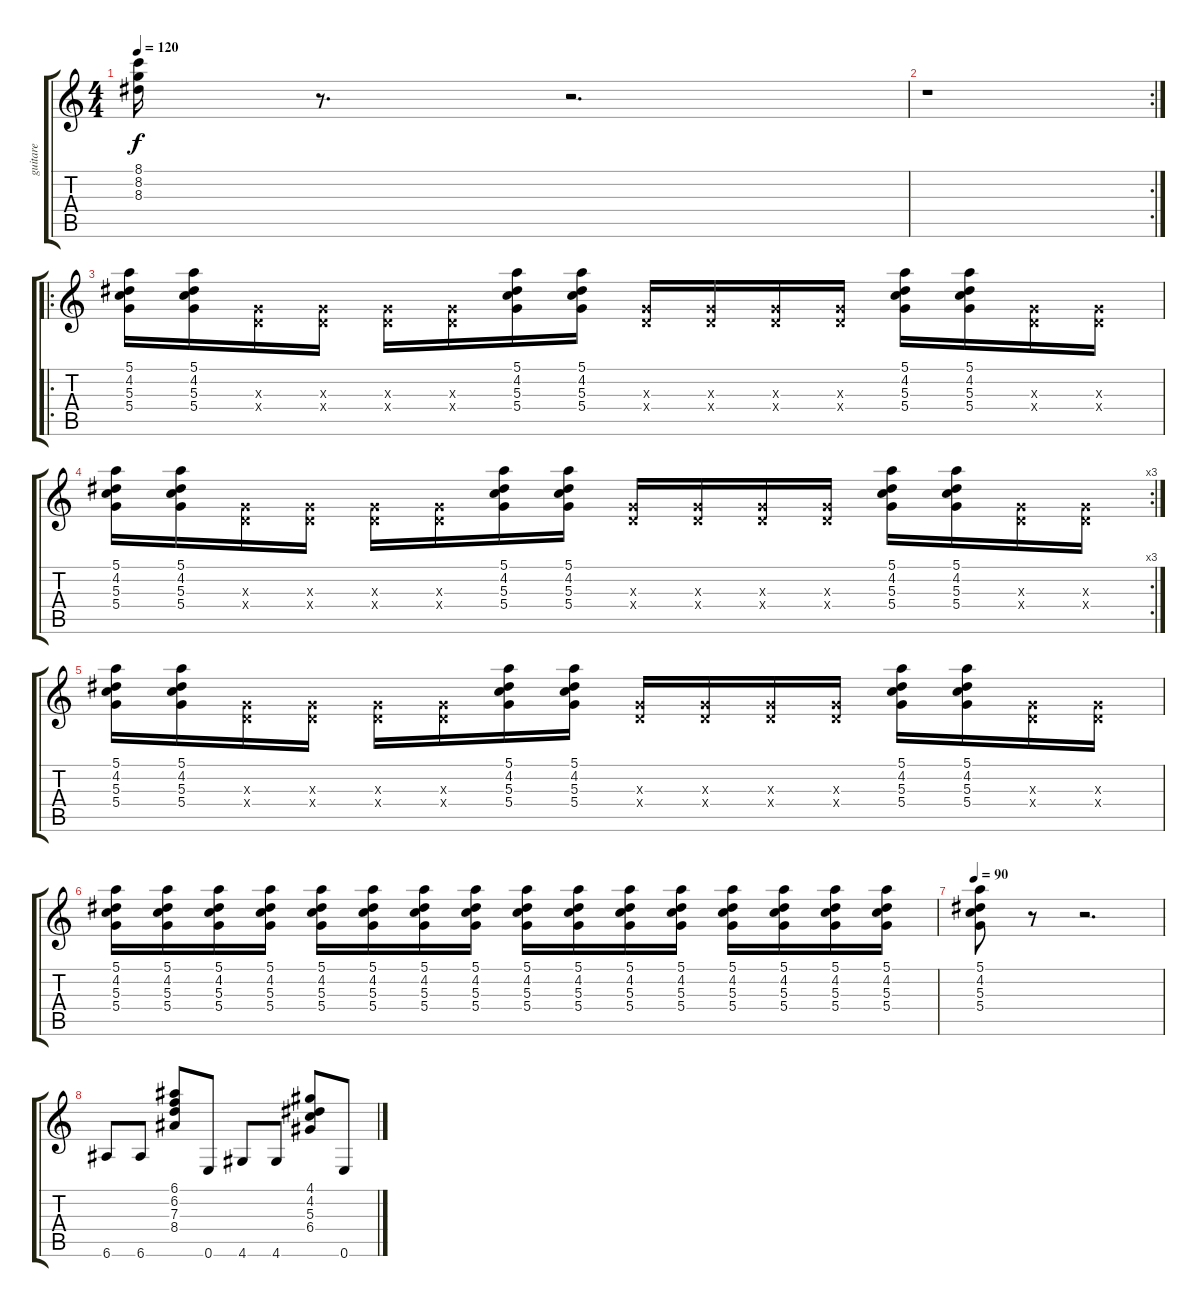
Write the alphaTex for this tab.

\track ("guitare" "guitare") {instrument overdrivenguitar}
\staff {score tabs}
\tuning (E4 B3 G3 D3 A2 E2) {hide}
\ts (4 4)
\tempo 120
\clef g2
\ks c
(8.1 8.2 8.3).16{dy f} r.8{d} r.2{d} |
\rc 2
r.1 |
\ro
(5.1 4.2 5.3 5.4).16 (5.1 4.2 5.3 5.4).16 (0.3{x} 0.4{x}).16 (0.3{x} 0.4{x}).16 (0.3{x} 0.4{x}).16 (0.3{x} 0.4{x}).16 (5.1 4.2 5.3 5.4).16 (5.1 4.2 5.3 5.4).16 (0.3{x} 0.4{x}).16 (0.3{x} 0.4{x}).16 (0.3{x} 0.4{x}).16 (0.3{x} 0.4{x}).16 (5.1 4.2 5.3 5.4).16 (5.1 4.2 5.3 5.4).16 (0.3{x} 0.4{x}).16 (0.3{x} 0.4{x}).16 |
\rc 3
(5.1 4.2 5.3 5.4).16 (5.1 4.2 5.3 5.4).16 (0.3{x} 0.4{x}).16 (0.3{x} 0.4{x}).16 (0.3{x} 0.4{x}).16 (0.3{x} 0.4{x}).16 (5.1 4.2 5.3 5.4).16 (5.1 4.2 5.3 5.4).16 (0.3{x} 0.4{x}).16 (0.3{x} 0.4{x}).16 (0.3{x} 0.4{x}).16 (0.3{x} 0.4{x}).16 (5.1 4.2 5.3 5.4).16 (5.1 4.2 5.3 5.4).16 (0.3{x} 0.4{x}).16 (0.3{x} 0.4{x}).16 |
(5.1 4.2 5.3 5.4).16 (5.1 4.2 5.3 5.4).16 (0.3{x} 0.4{x}).16 (0.3{x} 0.4{x}).16 (0.3{x} 0.4{x}).16 (0.3{x} 0.4{x}).16 (5.1 4.2 5.3 5.4).16 (5.1 4.2 5.3 5.4).16 (0.3{x} 0.4{x}).16 (0.3{x} 0.4{x}).16 (0.3{x} 0.4{x}).16 (0.3{x} 0.4{x}).16 (5.1 4.2 5.3 5.4).16 (5.1 4.2 5.3 5.4).16 (0.3{x} 0.4{x}).16 (0.3{x} 0.4{x}).16 |
(5.1 4.2 5.3 5.4).16 (5.1 4.2 5.3 5.4).16 (5.1 4.2 5.3 5.4).16 (5.1 4.2 5.3 5.4).16 (5.1 4.2 5.3 5.4).16 (5.1 4.2 5.3 5.4).16 (5.1 4.2 5.3 5.4).16 (5.1 4.2 5.3 5.4).16 (5.1 4.2 5.3 5.4).16 (5.1 4.2 5.3 5.4).16 (5.1 4.2 5.3 5.4).16 (5.1 4.2 5.3 5.4).16 (5.1 4.2 5.3 5.4).16 (5.1 4.2 5.3 5.4).16 (5.1 4.2 5.3 5.4).16 (5.1 4.2 5.3 5.4).16 |
\tempo 90
(5.1 4.2 5.3 5.4).8 r.8 r.2{d} |
6.6.8 6.6.8 (6.1 6.2 7.3 8.4).8 0.6.8 4.6.8 4.6.8 (4.1 4.2 5.3 6.4).8 0.6.8
